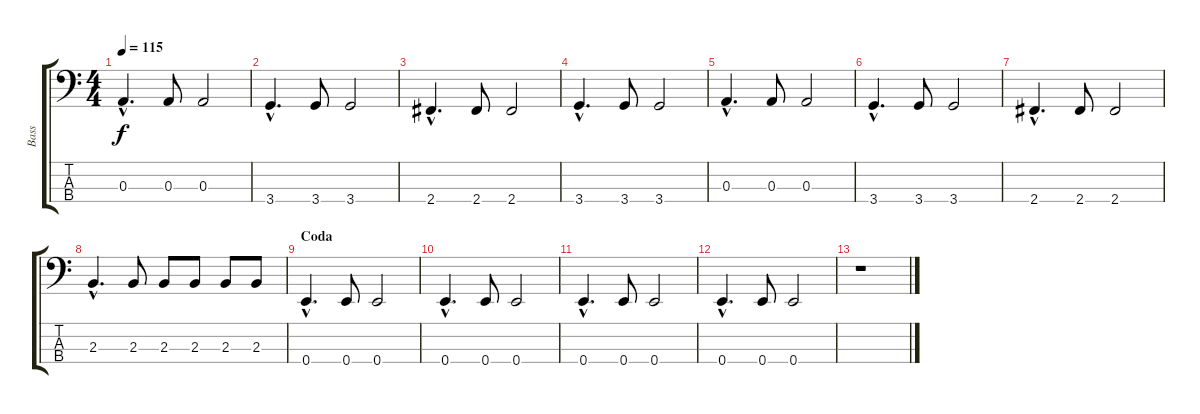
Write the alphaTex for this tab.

\track ("Bass" "Bass") {instrument acousticbass}
\staff {score tabs}
\tuning (G2 D2 A1 E1) {hide}
\ts (4 4)
\tempo 115
\clef f4
\ks c
0.3{hac}.4{d dy f} 0.3.8 0.3.2 |
3.4{hac}.4{d} 3.4.8 3.4.2 |
2.4{hac}.4{d} 2.4.8 2.4.2 |
3.4{hac}.4{d} 3.4.8 3.4.2 |
0.3{hac}.4{d} 0.3.8 0.3.2 |
3.4{hac}.4{d} 3.4.8 3.4.2 |
2.4{hac}.4{d} 2.4.8 2.4.2 |
2.3{hac}.4{d} 2.3.8 2.3.8 2.3.8 2.3.8 2.3.8 |
\section ("" "Coda")
0.4{hac}.4{d} 0.4.8 0.4.2 |
0.4{hac}.4{d} 0.4.8 0.4.2 |
0.4{hac}.4{d} 0.4.8 0.4.2 |
0.4{hac}.4{d} 0.4.8 0.4.2 |
r.1
